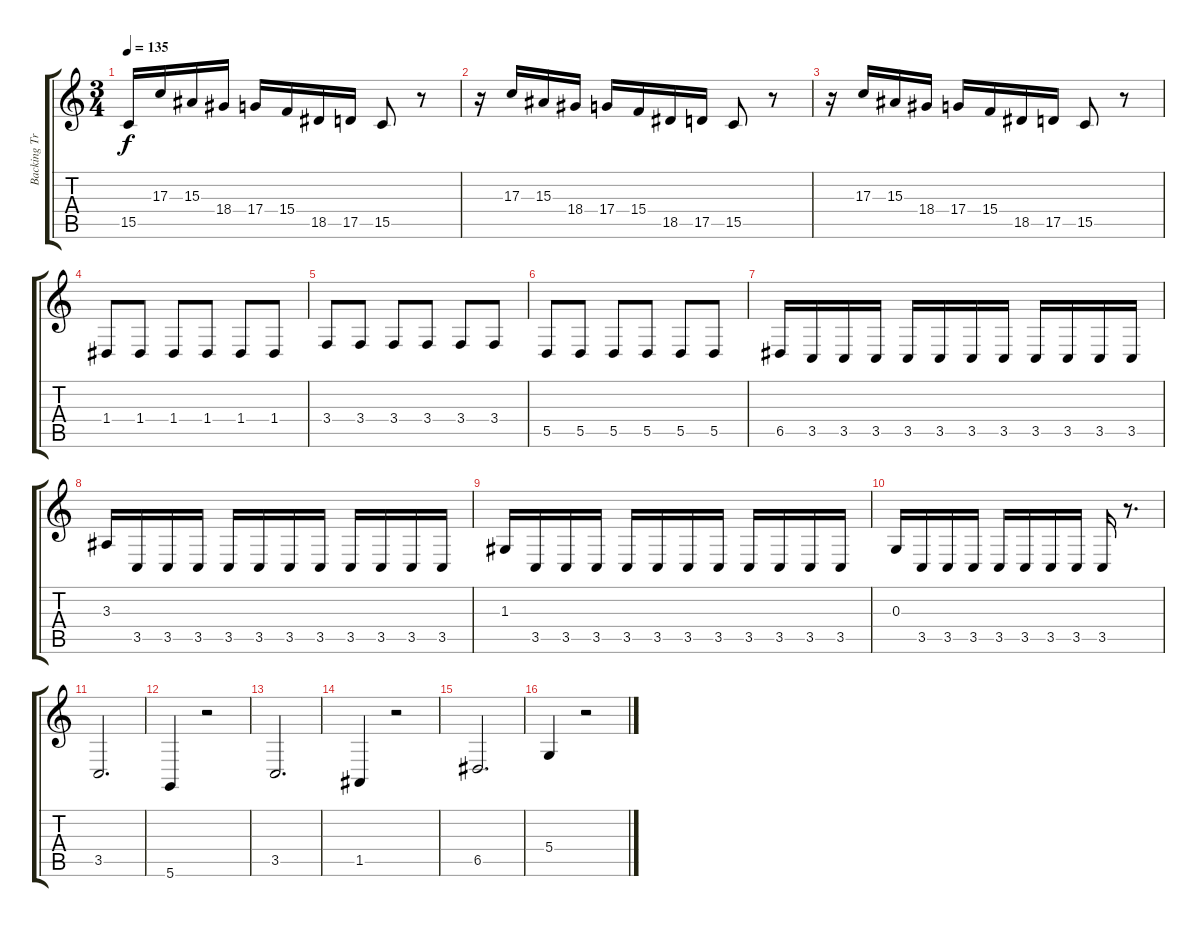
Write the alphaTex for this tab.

\track ("Backing Track" "Backing Tr") {instrument cello}
\staff {score tabs}
\tuning (E4 B3 G3 D3 A2 D2) {hide}
\ts (3 4)
\tempo 135
\clef g2
\ks c
15.5.16{dy f} 17.3.16 15.3.16 18.4.16 17.4.16 15.4.16 18.5.16 17.5.16 15.5.8 r.8 |
r.16 17.3.16 15.3.16 18.4.16 17.4.16 15.4.16 18.5.16 17.5.16 15.5.8 r.8 |
r.16 17.3.16 15.3.16 18.4.16 17.4.16 15.4.16 18.5.16 17.5.16 15.5.8 r.8 |
1.4.8 1.4.8 1.4.8 1.4.8 1.4.8 1.4.8 |
3.4.8 3.4.8 3.4.8 3.4.8 3.4.8 3.4.8 |
5.5.8 5.5.8 5.5.8 5.5.8 5.5.8 5.5.8 |
6.5.16 3.5.16 3.5.16 3.5.16 3.5.16 3.5.16 3.5.16 3.5.16 3.5.16 3.5.16 3.5.16 3.5.16 |
3.3.16 3.5.16 3.5.16 3.5.16 3.5.16 3.5.16 3.5.16 3.5.16 3.5.16 3.5.16 3.5.16 3.5.16 |
1.3.16 3.5.16 3.5.16 3.5.16 3.5.16 3.5.16 3.5.16 3.5.16 3.5.16 3.5.16 3.5.16 3.5.16 |
0.3.16 3.5.16 3.5.16 3.5.16 3.5.16 3.5.16 3.5.16 3.5.16 3.5.16 r.8{d} |
3.5.2{d} |
5.6.4 r.2 |
3.5.2{d} |
1.5.4 r.2 |
6.5.2{d} |
5.4.4 r.2
